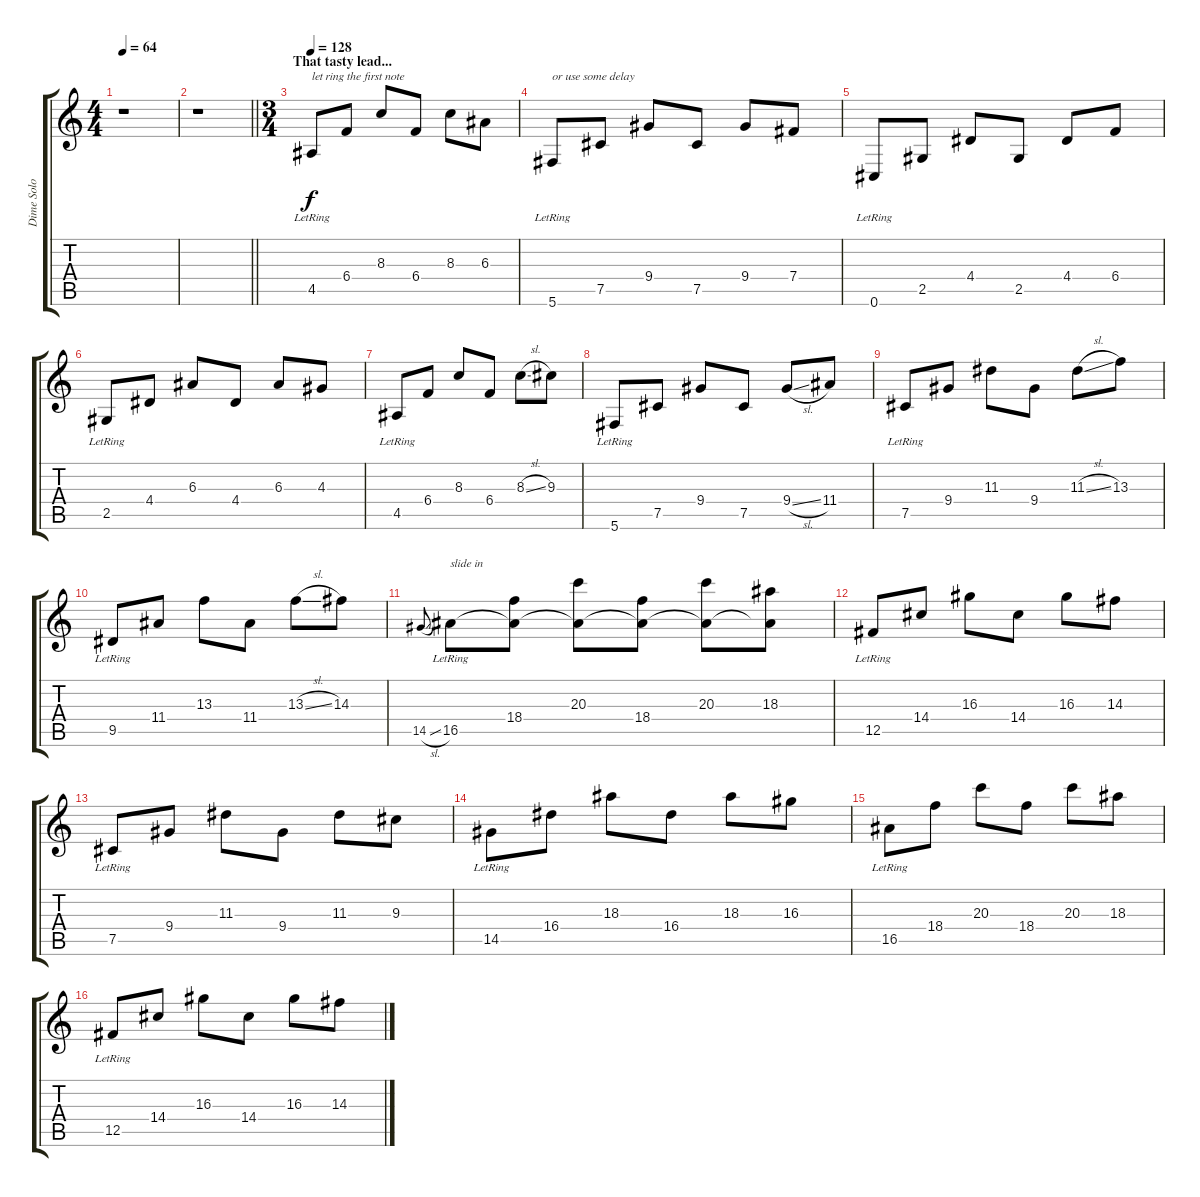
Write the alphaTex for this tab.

\track ("Dime Solo" "Dime Solo") {instrument overdrivenguitar}
\staff {score tabs}
\tuning (Db4 Ab3 E3 B2 Gb2 Db2) {hide}
\ts (4 4)
\tempo 64
\clef g2
\ks c
r.1{dy mp} |
\barLineRight lightlight
r.1 |
\ts (3 4)
\section ("" "That tasty lead...")
\tempo 128
4.5{lr}.8{txt "let ring the first note" dy f} 6.4.8 8.3.8 6.4.8 8.3.8 6.3.8 |
5.6{lr}.8{txt "or use some delay"} 7.5.8 9.4.8 7.5.8 9.4.8 7.4.8 |
0.6{lr}.8 2.5.8 4.4.8 2.5.8 4.4.8 6.4.8 |
2.5{lr}.8 4.4.8 6.3.8 4.4.8 6.3.8 4.3.8 |
4.5{lr}.8 6.4.8 8.3.8 6.4.8 8.3{sl}.8 9.3.8 |
5.6{lr}.8 7.5.8 9.4.8 7.5.8 9.4{sl}.8 11.4.8 |
7.5{lr}.8 9.4.8 11.3.8 9.4.8 11.3{sl}.8 13.3.8 |
9.5{lr}.8 11.4.8 13.3.8 11.4.8 13.3{sl}.8 14.3.8 |
14.5{sl}.8{gr onbeat} 16.5{lr}.8{txt "slide in"} (18.4 16.5{t}).8 (20.3 16.5{t}).8 (18.4 16.5{t}).8 (20.3 16.5{t}).8 (18.3 16.5{t}).8 |
12.5{lr}.8 14.4.8 16.3.8 14.4.8 16.3.8 14.3.8 |
7.5{lr}.8 9.4.8 11.3.8 9.4.8 11.3.8 9.3.8 |
14.5{lr}.8 16.4.8 18.3.8 16.4.8 18.3.8 16.3.8 |
16.5{lr}.8 18.4.8 20.3.8 18.4.8 20.3.8 18.3.8 |
12.5{lr}.8 14.4.8 16.3.8 14.4.8 16.3.8 14.3.8
